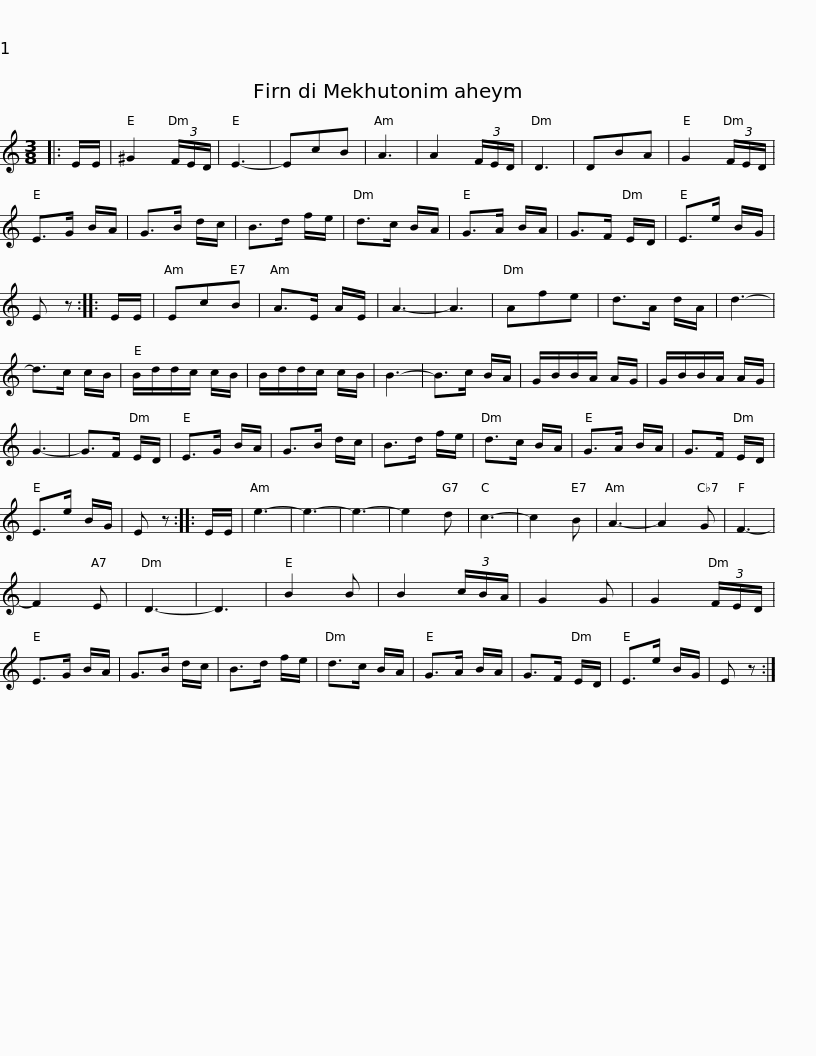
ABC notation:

X:1
L:1/8
M:3/8
I:linebreak $
K:C
V:1 treble
V:1
|: E/E/ | ^G2 (3F/E/D/ | E3- | EcB | A3 | %5
 A2 (3F/E/D/ | D3 | DBA | G2 (3F/E/D/ | E>G B/A/ | %10
 G>B d/c/ | B>d f/e/ |$ d>c B/A/ | G>A B/A/ | G>F E/D/ | %15
 E>e B/G/ | E z :: E/E/ | EcB | A>E A/E/ | %20
 A3- | A3 | Afe | d>A d/A/ |$ d3- | %25
 d>c c/B/ | B/d/d/c/ c/B/ | B/d/d/c/ c/B/ | B3- | B>c B/A/ | %30
 G/B/B/A/ A/G/ | G/B/B/A/ A/G/ | G3- | G>F E/D/ | E>G B/A/ |$ %35
 G>B d/c/ | B>d f/e/ | d>c B/A/ | G>A B/A/ | G>F E/D/ | %40
 E>e B/G/ | E z :: E/E/ | e3- | e3- | %45
 e3- | e2 d | c3- |$ c2 B | A3- | %50
 A2 G | F3- | F2 E | D3- | D3 | %55
 B2 B | B2 (3c/B/A/ | G2 G | G2 (3F/E/D/ | E>G B/A/ | %60
 G>B d/c/ | B>d f/e/ |$ d>c B/A/ | G>A B/A/ | G>F E/D/ | %65
 E>e B/G/ | E z :| %67
